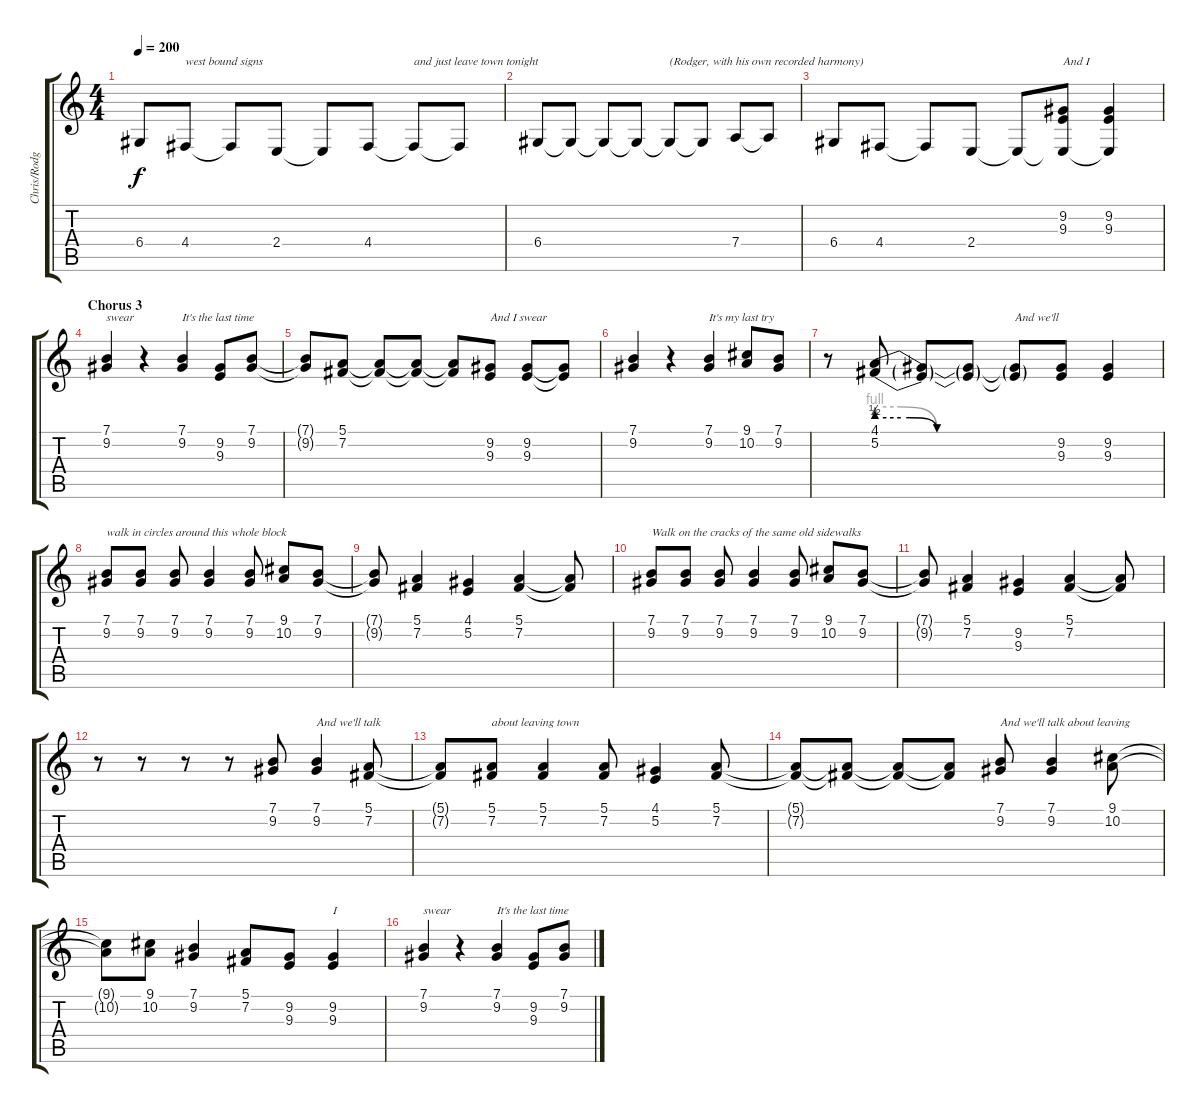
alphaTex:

\track ("Chris/Rodger (Vocals/Harmonies)" "Chris/Rodg") {instrument clarinet}
\staff {score tabs}
\tuning (E4 B3 G3 D3 A2 E2) {hide}
\ts (4 4)
\tempo 200
\clef g2
\ks c
6.4{t}.8{dy f} 4.4.8{txt "west bound signs"} 4.4{t}.8 2.4.8 2.4{t}.8 4.4.8 4.4{t}.8{txt "and just leave town tonight"} 4.4{t}.8 |
6.4.8 6.4{t}.8 6.4{t}.8 6.4{t}.8 6.4{t}.8{txt "(Rodger, with his own recorded harmony)"} 6.4{t}.8 7.4.8 7.4{t}.8 |
6.4.8 4.4.8 4.4{t}.8 2.4.8 2.4{t}.8 (9.2 9.3 2.4{t}).8{txt "And I"} (9.2 9.3 2.4{t}).4 |
\section ("" "Chorus 3")
(7.1 9.2).4{txt "swear"} r.4 (7.1 9.2).4{txt "It's the last time"} (9.2 9.3).8 (7.1 9.2).8 |
(7.1{t} 9.2{t}).8 (5.1 7.2).8 (5.1{t} 7.2{t}).8 (5.1{t} 7.2{t}).8 (5.1{t} 7.2{t}).8 (9.2 9.3).8{txt "And I swear"} (9.2 9.3).8 (9.2{t} 9.3{t}).8 |
(7.1 9.2).4 r.4 (7.1 9.2).4{txt "It's my last try"} (9.1 10.2).8 (7.1 9.2).8 |
r.8 (4.1{be (custom 0 2 8 2 11 2 20 0 40 0 60 0)} 5.2{be (custom 0 4 8 4 20 0 40 0 60 0)}).8 (4.1{t} 5.2{t}).8 (4.1{t} 5.2{t}).8 (4.1{t} 5.2{t}).8{txt "And we'll"} (9.2 9.3).8 (9.2 9.3).4 |
(7.1 9.2).8{txt "walk in circles around this whole block"} (7.1 9.2).8 (7.1 9.2).8 (7.1 9.2).4 (7.1 9.2).8 (9.1 10.2).8 (7.1 9.2).8 |
(7.1{t} 9.2{t}).8 (5.1 7.2).4 (4.1 5.2).4 (5.1 7.2).4 (5.1{t} 7.2{t}).8 |
(7.1 9.2).8{txt "Walk on the cracks of the same old sidewalks"} (7.1 9.2).8 (7.1 9.2).8 (7.1 9.2).4 (7.1 9.2).8 (9.1 10.2).8 (7.1 9.2).8 |
(7.1{t} 9.2{t}).8 (5.1 7.2).4 (9.2 9.3).4 (5.1 7.2).4 (5.1{t} 7.2{t}).8 |
r.8 r.8 r.8 r.8 (7.1 9.2).8 (7.1 9.2).4{txt "And we'll talk"} (5.1 7.2).8 |
(5.1{t} 7.2{t}).8 (5.1 7.2).8{txt "about leaving town"} (5.1 7.2).4 (5.1 7.2).8 (4.1 5.2).4 (5.1 7.2).8 |
(5.1{t} 7.2{t}).8 (5.1{t} 7.2{t}).8 (5.1{t} 7.2{t}).8 (5.1{t} 7.2{t}).8 (7.1 9.2).8{txt "And we'll talk about leaving"} (7.1 9.2).4 (9.1 10.2).8 |
(9.1{t} 10.2{t}).8 (9.1 10.2).8 (7.1 9.2).4 (5.1 7.2).8 (9.2 9.3).8 (9.2 9.3).4{txt "I"} |
(7.1 9.2).4{txt "swear"} r.4 (7.1 9.2).4{txt "It's the last time"} (9.2 9.3).8 (7.1 9.2).8
